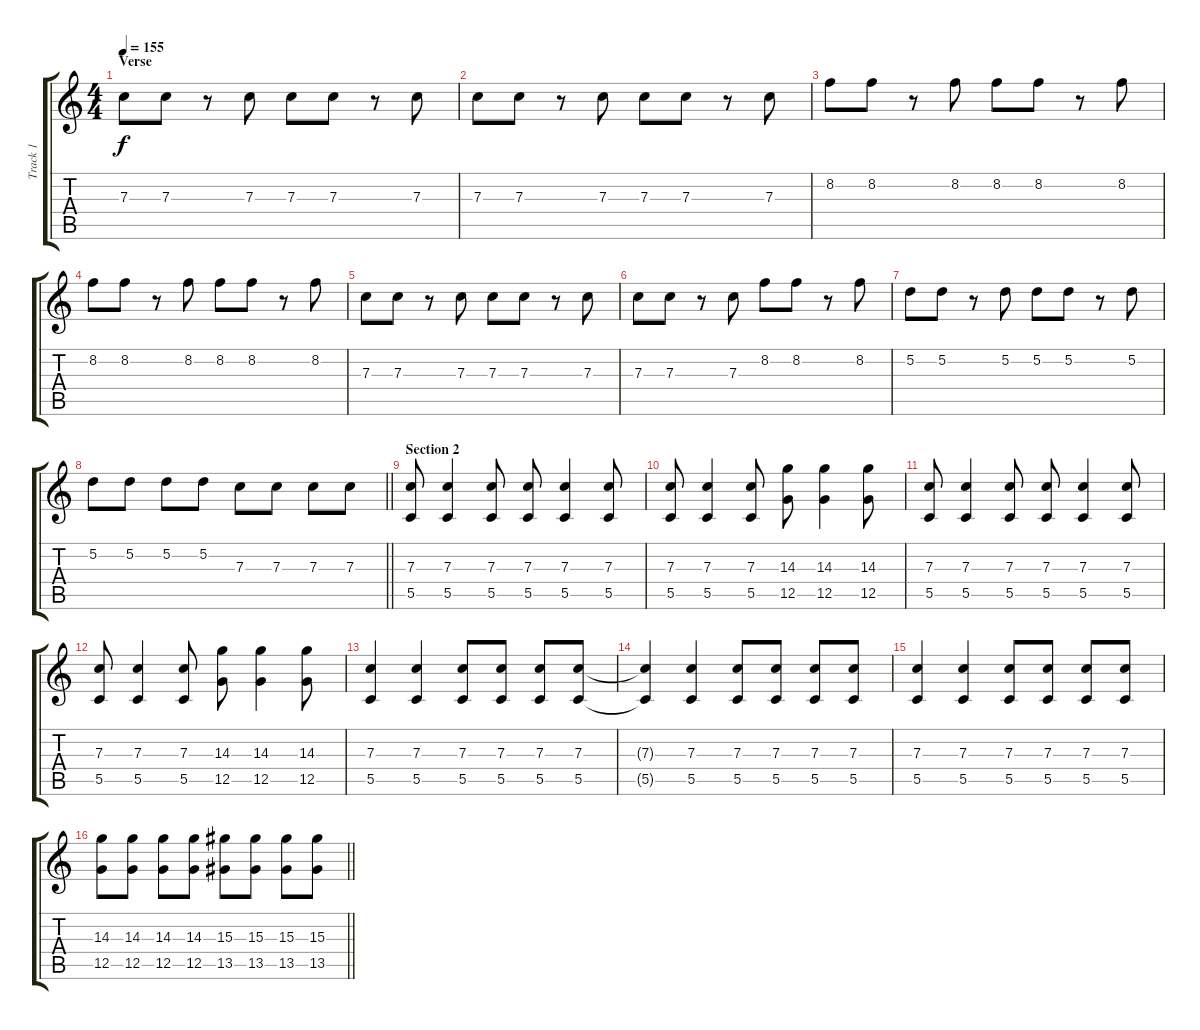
\track ("Track 1" "Track 1") {instrument acousticguitarsteel}
\staff {score tabs}
\tuning (D4 A3 F3 C3 G2 C2) {hide}
\ts (4 4)
\section ("" "Verse")
\tempo 155
\clef g2
\ks c
7.3.8{dy f} 7.3.8 r.8 7.3.8 7.3.8 7.3.8 r.8 7.3.8 |
7.3.8 7.3.8 r.8 7.3.8 7.3.8 7.3.8 r.8 7.3.8 |
8.2.8 8.2.8 r.8 8.2.8 8.2.8 8.2.8 r.8 8.2.8 |
8.2.8 8.2.8 r.8 8.2.8 8.2.8 8.2.8 r.8 8.2.8 |
7.3.8 7.3.8 r.8 7.3.8 7.3.8 7.3.8 r.8 7.3.8 |
7.3.8 7.3.8 r.8 7.3.8 8.2.8 8.2.8 r.8 8.2.8 |
5.2.8 5.2.8 r.8 5.2.8 5.2.8 5.2.8 r.8 5.2.8 |
\barLineRight lightlight
5.2.8 5.2.8 5.2.8 5.2.8 7.3.8 7.3.8 7.3.8 7.3.8 |
\section ("" "Section 2")
(7.3 5.5).8 (7.3 5.5).4 (7.3 5.5).8 (7.3 5.5).8 (7.3 5.5).4 (7.3 5.5).8 |
(7.3 5.5).8 (7.3 5.5).4 (7.3 5.5).8 (14.3 12.5).8 (14.3 12.5).4 (14.3 12.5).8 |
(7.3 5.5).8 (7.3 5.5).4 (7.3 5.5).8 (7.3 5.5).8 (7.3 5.5).4 (7.3 5.5).8 |
(7.3 5.5).8 (7.3 5.5).4 (7.3 5.5).8 (14.3 12.5).8 (14.3 12.5).4 (14.3 12.5).8 |
(7.3 5.5).4 (7.3 5.5).4 (7.3 5.5).8 (7.3 5.5).8 (7.3 5.5).8 (7.3 5.5).8 |
(7.3{t} 5.5{t}).4 (7.3 5.5).4 (7.3 5.5).8 (7.3 5.5).8 (7.3 5.5).8 (7.3 5.5).8 |
(7.3 5.5).4 (7.3 5.5).4 (7.3 5.5).8 (7.3 5.5).8 (7.3 5.5).8 (7.3 5.5).8 |
\barLineRight lightlight
(14.3 12.5).8 (14.3 12.5).8 (14.3 12.5).8 (14.3 12.5).8 (15.3 13.5).8 (15.3 13.5).8 (15.3 13.5).8 (15.3 13.5).8
